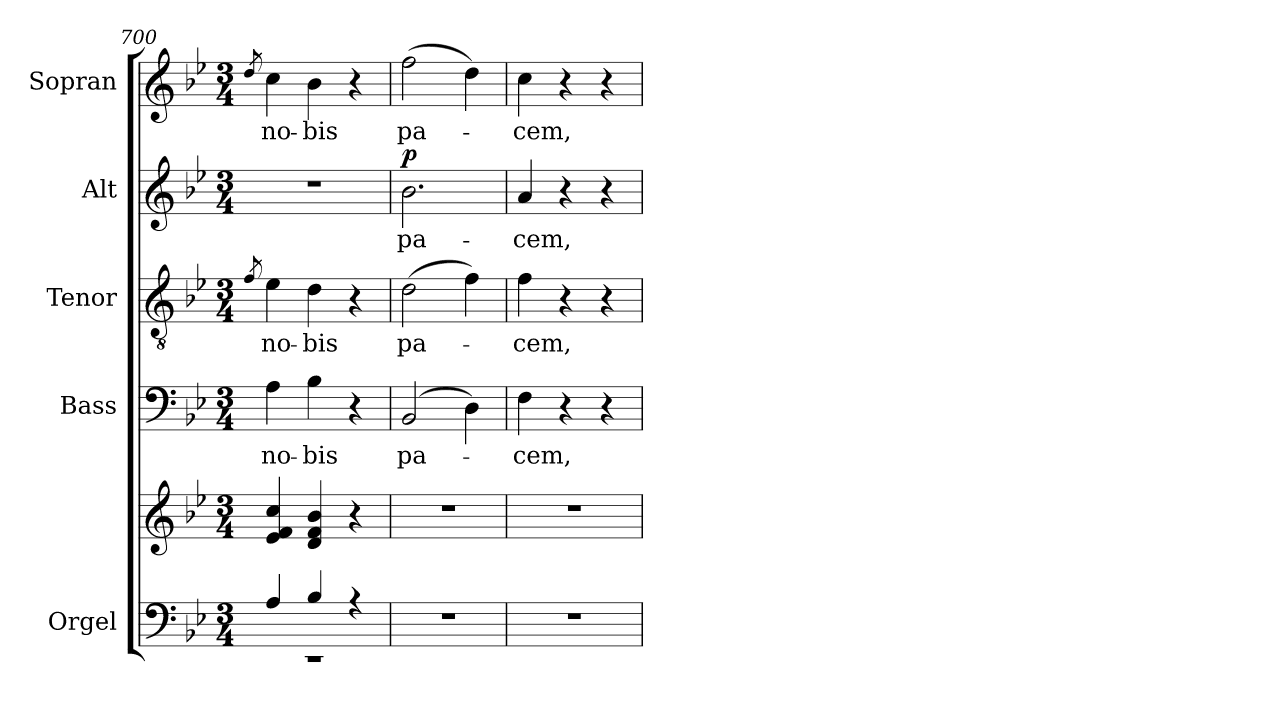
**kern	**kern	**kern	**text	**kern	**text	**kern	**text	**dynam	**kern	**text
*part5	*part5	*part4	*part4	*part3	*part3	*part2	*part2	*part2	*part1	*part1
*staff6	*staff5	*staff4	*staff4	*staff3	*staff3	*staff2	*staff2	*staff2	*staff1	*staff1
*I"Orgel	*	*I"Bass	*	*I"Tenor	*	*I"Alt	*	*	*I"Sopran	*
*I'Org.	*	*I'B.	*	*I'T.	*	*I'A.	*	*	*I'S.	*
*clefF4	*clefG2	*clefF4	*	*clefGv2	*	*clefG2	*	*	*clefG2	*
*k[b-e-]	*k[b-e-]	*k[b-e-]	*	*k[b-e-]	*	*k[b-e-]	*	*	*k[b-e-]	*
*B-:	*B-:	*B-:	*	*B-:	*	*B-:	*	*	*B-:	*
*M3/4	*M3/4	*M3/4	*	*M3/4	*	*M3/4	*	*	*M3/4	*
=700	=700	=700	=700	=700	=700	=700	=700	=700	=700	=700
.	.	.	.	8qf/	.	.	.	.	8qdd/	.
*^	*	*	*	*	*	*	*	*	*	*
!	!LO:N:vis=1	!	!	!LO:LY:b	!	!LO:LY:b	!	!	!	!	!LO:LY:b
4A/	2.rEE	4e-/ 4f/ 4cc/	4A\	no-	4e-\	no-	2.r	.	.	4cc\	no-
!	!	!	!	!LO:LY:b	!	!LO:LY:b	!	!	!	!	!LO:LY:b
4B-/	.	4d/ 4f/ 4b-/	4B-\	-bis	4d\	-bis	.	.	.	4b-\	-bis
4rG	.	4r	4r	.	4r	.	.	.	.	4r	.
*v	*v	*	*	*	*	*	*	*	*	*	*
=701	=701	=701	=701	=701	=701	=701	=701	=701	=701	=701
!	!	!	!LO:LY:b	!	!LO:LY:b	!	!LO:LY:b	!LO:DY:a	!	!LO:LY:b
2.r	2.r	(2BB-/	pa-	(>2d\	pa-	2.b-\	pa-	p	(>2ff\	pa-
.	.	4D\)	.	4f\)	.	.	.	.	4dd\)	.
=702	=702	=702	=702	=702	=702	=702	=702	=702	=702	=702
!	!	!	!LO:LY:b	!	!LO:LY:b	!	!LO:LY:b	!	!	!LO:LY:b
2.r	2.r	4F\	-cem,	4f\	-cem,	4a/	-cem,	.	4cc\	-cem,
.	.	4r	.	4r	.	4r	.	.	4r	.
.	.	4r	.	4r	.	4r	.	.	4r	.
=	=	=	=	=	=	=	=	=	=	=
*-	*-	*-	*-	*-	*-	*-	*-	*-	*-	*-
